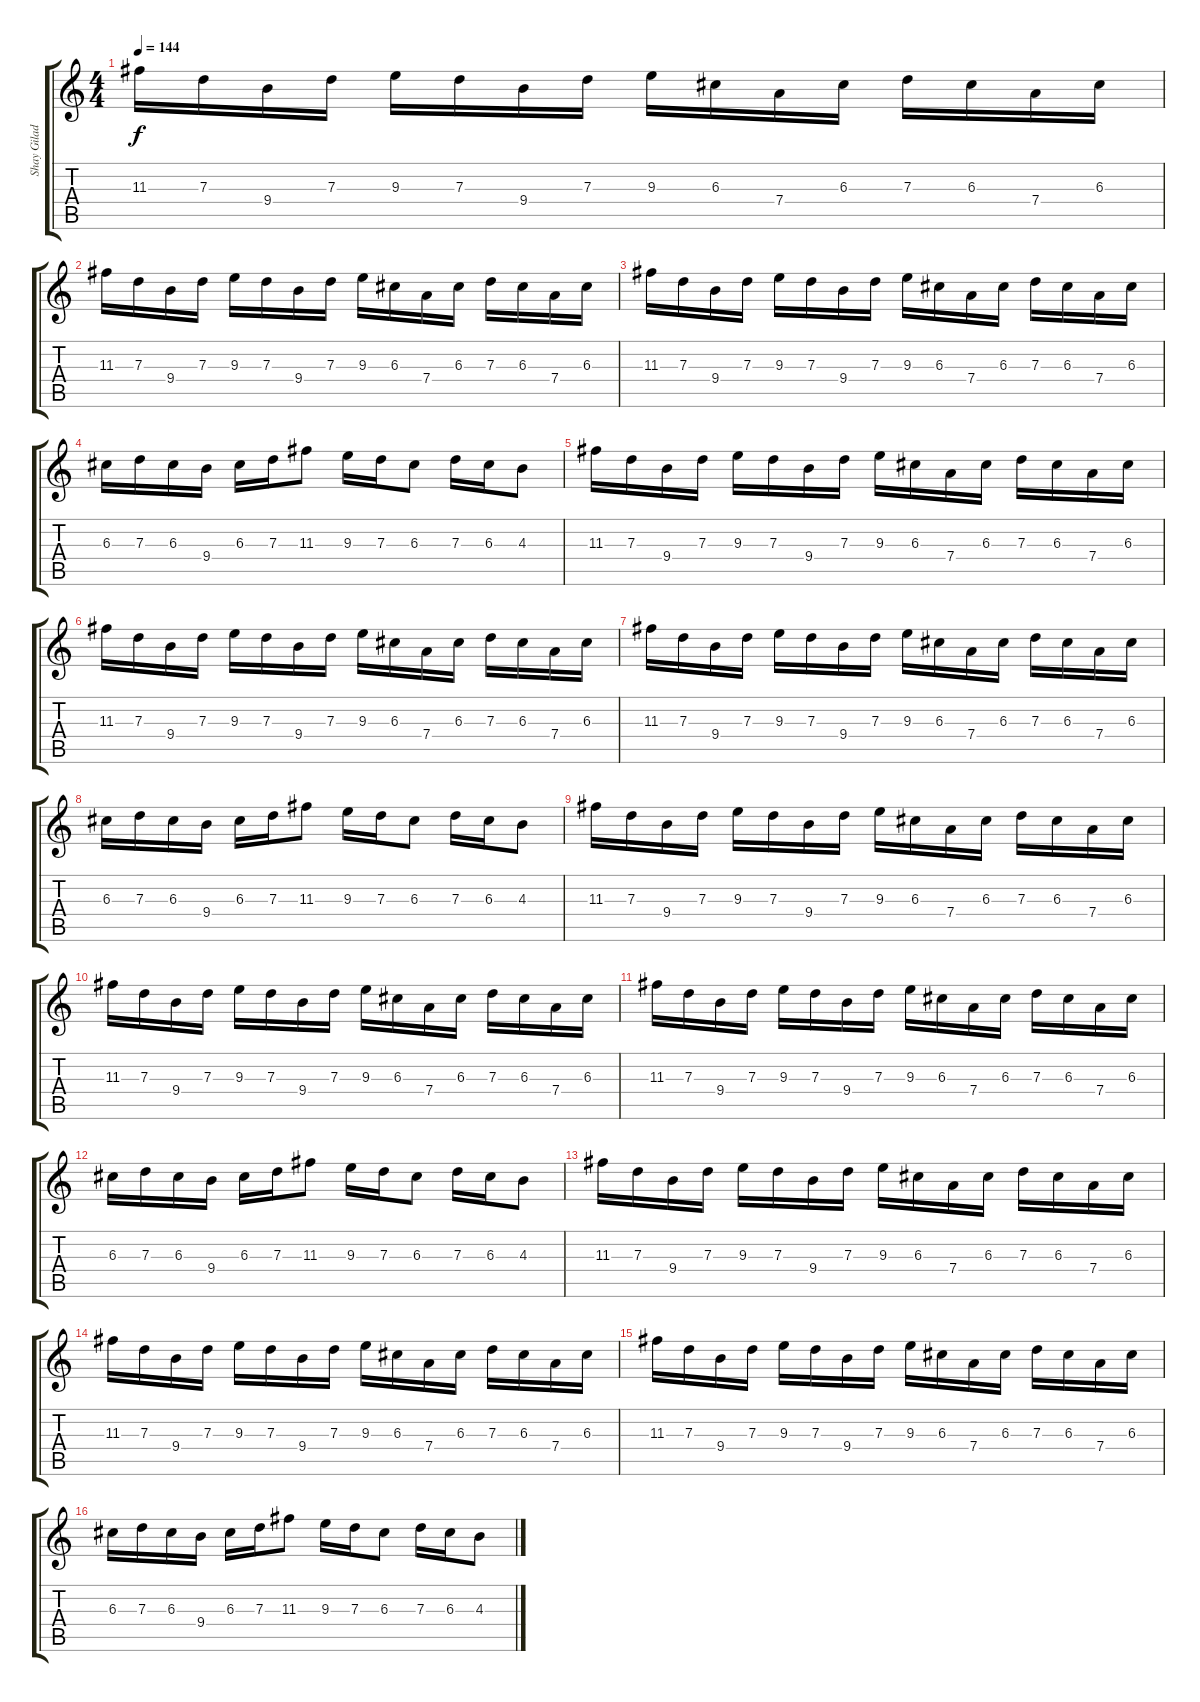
\track ("Shay Giladi" "Shay Gilad") {instrument overdrivenguitar}
\staff {score tabs}
\tuning (E4 B3 G3 D3 A2 E2) {hide}
\ts (4 4)
\tempo 144
\clef g2
\ks c
11.3.16{dy f instrument overdrivenguitar} 7.3.16 9.4.16 7.3.16 9.3.16 7.3.16 9.4.16 7.3.16 9.3.16 6.3.16 7.4.16 6.3.16 7.3.16 6.3.16 7.4.16 6.3.16 |
11.3.16 7.3.16 9.4.16 7.3.16 9.3.16 7.3.16 9.4.16 7.3.16 9.3.16 6.3.16 7.4.16 6.3.16 7.3.16 6.3.16 7.4.16 6.3.16 |
11.3.16 7.3.16 9.4.16 7.3.16 9.3.16 7.3.16 9.4.16 7.3.16 9.3.16 6.3.16 7.4.16 6.3.16 7.3.16 6.3.16 7.4.16 6.3.16 |
6.3.16 7.3.16 6.3.16 9.4.16 6.3.16 7.3.16 11.3.8 9.3.16 7.3.16 6.3.8 7.3.16 6.3.16 4.3.8 |
11.3.16 7.3.16 9.4.16 7.3.16 9.3.16 7.3.16 9.4.16 7.3.16 9.3.16 6.3.16 7.4.16 6.3.16 7.3.16 6.3.16 7.4.16 6.3.16 |
11.3.16 7.3.16 9.4.16 7.3.16 9.3.16 7.3.16 9.4.16 7.3.16 9.3.16 6.3.16 7.4.16 6.3.16 7.3.16 6.3.16 7.4.16 6.3.16 |
11.3.16 7.3.16 9.4.16 7.3.16 9.3.16 7.3.16 9.4.16 7.3.16 9.3.16 6.3.16 7.4.16 6.3.16 7.3.16 6.3.16 7.4.16 6.3.16 |
6.3.16 7.3.16 6.3.16 9.4.16 6.3.16 7.3.16 11.3.8 9.3.16 7.3.16 6.3.8 7.3.16 6.3.16 4.3.8 |
11.3.16 7.3.16 9.4.16 7.3.16 9.3.16 7.3.16 9.4.16 7.3.16 9.3.16 6.3.16 7.4.16 6.3.16 7.3.16 6.3.16 7.4.16 6.3.16 |
11.3.16 7.3.16 9.4.16 7.3.16 9.3.16 7.3.16 9.4.16 7.3.16 9.3.16 6.3.16 7.4.16 6.3.16 7.3.16 6.3.16 7.4.16 6.3.16 |
11.3.16 7.3.16 9.4.16 7.3.16 9.3.16 7.3.16 9.4.16 7.3.16 9.3.16 6.3.16 7.4.16 6.3.16 7.3.16 6.3.16 7.4.16 6.3.16 |
6.3.16 7.3.16 6.3.16 9.4.16 6.3.16 7.3.16 11.3.8 9.3.16 7.3.16 6.3.8 7.3.16 6.3.16 4.3.8 |
11.3.16 7.3.16 9.4.16 7.3.16 9.3.16 7.3.16 9.4.16 7.3.16 9.3.16 6.3.16 7.4.16 6.3.16 7.3.16 6.3.16 7.4.16 6.3.16 |
11.3.16 7.3.16 9.4.16 7.3.16 9.3.16 7.3.16 9.4.16 7.3.16 9.3.16 6.3.16 7.4.16 6.3.16 7.3.16 6.3.16 7.4.16 6.3.16 |
11.3.16 7.3.16 9.4.16 7.3.16 9.3.16 7.3.16 9.4.16 7.3.16 9.3.16 6.3.16 7.4.16 6.3.16 7.3.16 6.3.16 7.4.16 6.3.16 |
6.3.16 7.3.16 6.3.16 9.4.16 6.3.16 7.3.16 11.3.8 9.3.16 7.3.16 6.3.8 7.3.16 6.3.16 4.3.8
